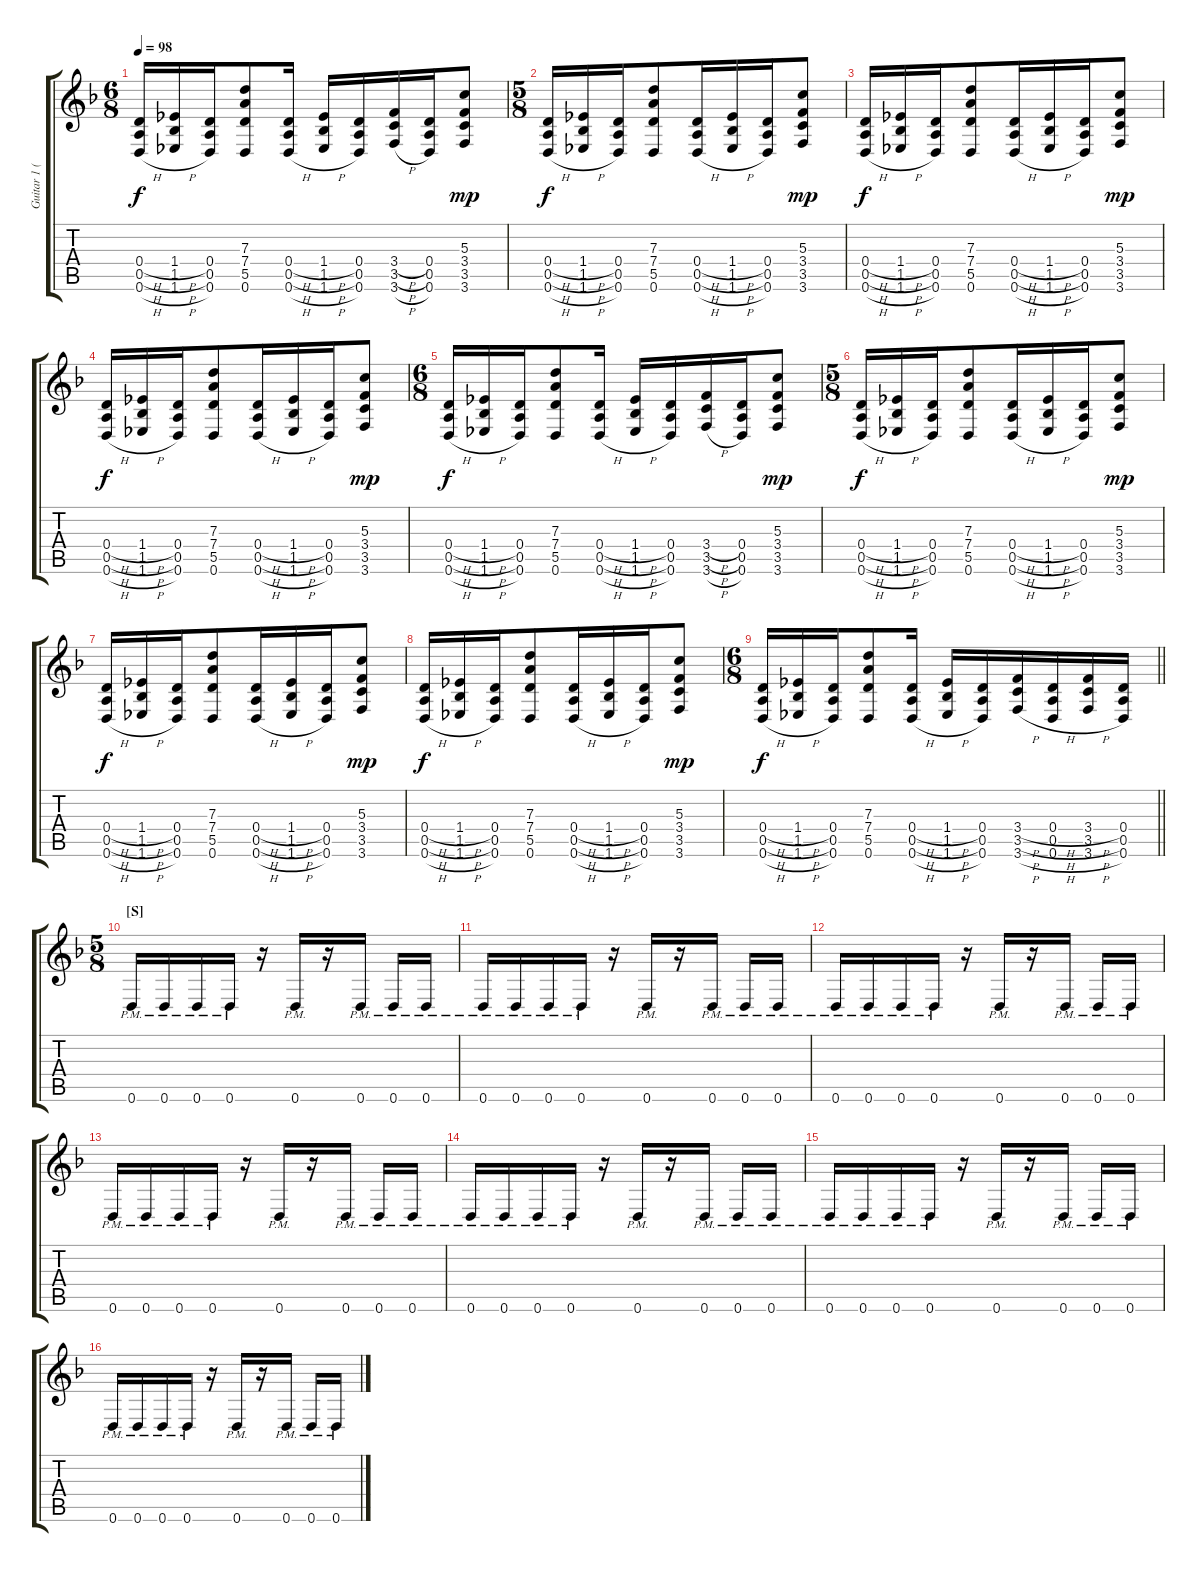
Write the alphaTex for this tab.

\track ("Guitar 1 (left)" "Guitar 1 (") {instrument distortionguitar}
\staff {score tabs}
\tuning (E4 B3 G3 D3 A2 D2) {hide}
\ts (6 8)
\tempo 98
\clef g2
\ks dminor
(0.4{h} 0.5{h} 0.6{h}).16{dy f} (1.4{h} 1.5{h} 1.6{h}).16 (0.4 0.5 0.6).16 (7.3 7.4 5.5 0.6).8{beam merge} (0.4{h} 0.5{h} 0.6{h}).16{beam split} (1.4{h} 1.5{h} 1.6{h}).16 (0.4 0.5 0.6).16 (3.4{h} 3.5{h} 3.6{h}).16 (0.4 0.5 0.6).16 (5.3 3.4 3.5 3.6).8{dy mp} |
\ts (5 8)
(0.4{h} 0.5{h} 0.6{h}).16{dy f} (1.4{h} 1.5{h} 1.6{h}).16{beam merge} (0.4 0.5 0.6).16 (7.3 7.4 5.5 0.6).8 (0.4{h} 0.5{h} 0.6{h}).16{beam merge} (1.4{h} 1.5{h} 1.6{h}).16 (0.4 0.5 0.6).16{beam merge} (5.3 3.4 3.5 3.6).8{dy mp} |
(0.4{h} 0.5{h} 0.6{h}).16{dy f} (1.4{h} 1.5{h} 1.6{h}).16{beam merge} (0.4 0.5 0.6).16 (7.3 7.4 5.5 0.6).8 (0.4{h} 0.5{h} 0.6{h}).16{beam merge} (1.4{h} 1.5{h} 1.6{h}).16 (0.4 0.5 0.6).16{beam merge} (5.3 3.4 3.5 3.6).8{dy mp} |
(0.4{h} 0.5{h} 0.6{h}).16{dy f} (1.4{h} 1.5{h} 1.6{h}).16{beam merge} (0.4 0.5 0.6).16 (7.3 7.4 5.5 0.6).8 (0.4{h} 0.5{h} 0.6{h}).16{beam merge} (1.4{h} 1.5{h} 1.6{h}).16 (0.4 0.5 0.6).16{beam merge} (5.3 3.4 3.5 3.6).8{dy mp} |
\ts (6 8)
(0.4{h} 0.5{h} 0.6{h}).16{dy f} (1.4{h} 1.5{h} 1.6{h}).16 (0.4 0.5 0.6).16 (7.3 7.4 5.5 0.6).8{beam merge} (0.4{h} 0.5{h} 0.6{h}).16{beam split} (1.4{h} 1.5{h} 1.6{h}).16 (0.4 0.5 0.6).16 (3.4{h} 3.5{h} 3.6{h}).16 (0.4 0.5 0.6).16 (5.3 3.4 3.5 3.6).8{dy mp} |
\ts (5 8)
(0.4{h} 0.5{h} 0.6{h}).16{dy f} (1.4{h} 1.5{h} 1.6{h}).16{beam merge} (0.4 0.5 0.6).16 (7.3 7.4 5.5 0.6).8 (0.4{h} 0.5{h} 0.6{h}).16{beam merge} (1.4{h} 1.5{h} 1.6{h}).16 (0.4 0.5 0.6).16{beam merge} (5.3 3.4 3.5 3.6).8{dy mp} |
(0.4{h} 0.5{h} 0.6{h}).16{dy f} (1.4{h} 1.5{h} 1.6{h}).16{beam merge} (0.4 0.5 0.6).16 (7.3 7.4 5.5 0.6).8 (0.4{h} 0.5{h} 0.6{h}).16{beam merge} (1.4{h} 1.5{h} 1.6{h}).16 (0.4 0.5 0.6).16{beam merge} (5.3 3.4 3.5 3.6).8{dy mp} |
(0.4{h} 0.5{h} 0.6{h}).16{dy f} (1.4{h} 1.5{h} 1.6{h}).16{beam merge} (0.4 0.5 0.6).16 (7.3 7.4 5.5 0.6).8 (0.4{h} 0.5{h} 0.6{h}).16{beam merge} (1.4{h} 1.5{h} 1.6{h}).16 (0.4 0.5 0.6).16{beam merge} (5.3 3.4 3.5 3.6).8{dy mp} |
\ts (6 8)
\barLineRight lightlight
(0.4{h} 0.5{h} 0.6{h}).16{dy f} (1.4{h} 1.5{h} 1.6{h}).16 (0.4 0.5 0.6).16 (7.3 7.4 5.5 0.6).8{beam merge} (0.4{h} 0.5{h} 0.6{h}).16{beam split} (1.4{h} 1.5{h} 1.6{h}).16 (0.4 0.5 0.6).16 (3.4{h} 3.5{h} 3.6{h}).16 (0.4{h} 0.5{h} 0.6{h}).16 (3.4{h} 3.5{h} 3.6{h}).16 (0.4 0.5 0.6).16 |
\ts (5 8)
\section ("" "[S]")
0.6{pm}.16 0.6{pm}.16{beam merge} 0.6{pm}.16 0.6{pm}.16{beam split} r.16 0.6{pm}.16{beam merge} r.16 0.6{pm}.16{beam split} 0.6{pm}.16 0.6{pm}.16 |
0.6{pm}.16 0.6{pm}.16{beam merge} 0.6{pm}.16 0.6{pm}.16{beam split} r.16 0.6{pm}.16{beam merge} r.16 0.6{pm}.16{beam split} 0.6{pm}.16 0.6{pm}.16 |
0.6{pm}.16 0.6{pm}.16{beam merge} 0.6{pm}.16 0.6{pm}.16{beam split} r.16 0.6{pm}.16{beam merge} r.16 0.6{pm}.16{beam split} 0.6{pm}.16 0.6{pm}.16 |
0.6{pm}.16 0.6{pm}.16{beam merge} 0.6{pm}.16 0.6{pm}.16{beam split} r.16 0.6{pm}.16{beam merge} r.16 0.6{pm}.16{beam split} 0.6{pm}.16 0.6{pm}.16 |
0.6{pm}.16 0.6{pm}.16{beam merge} 0.6{pm}.16 0.6{pm}.16{beam split} r.16 0.6{pm}.16{beam merge} r.16 0.6{pm}.16{beam split} 0.6{pm}.16 0.6{pm}.16 |
0.6{pm}.16 0.6{pm}.16{beam merge} 0.6{pm}.16 0.6{pm}.16{beam split} r.16 0.6{pm}.16{beam merge} r.16 0.6{pm}.16{beam split} 0.6{pm}.16 0.6{pm}.16 |
0.6{pm}.16 0.6{pm}.16{beam merge} 0.6{pm}.16 0.6{pm}.16{beam split} r.16 0.6{pm}.16{beam merge} r.16 0.6{pm}.16{beam split} 0.6{pm}.16 0.6{pm}.16
